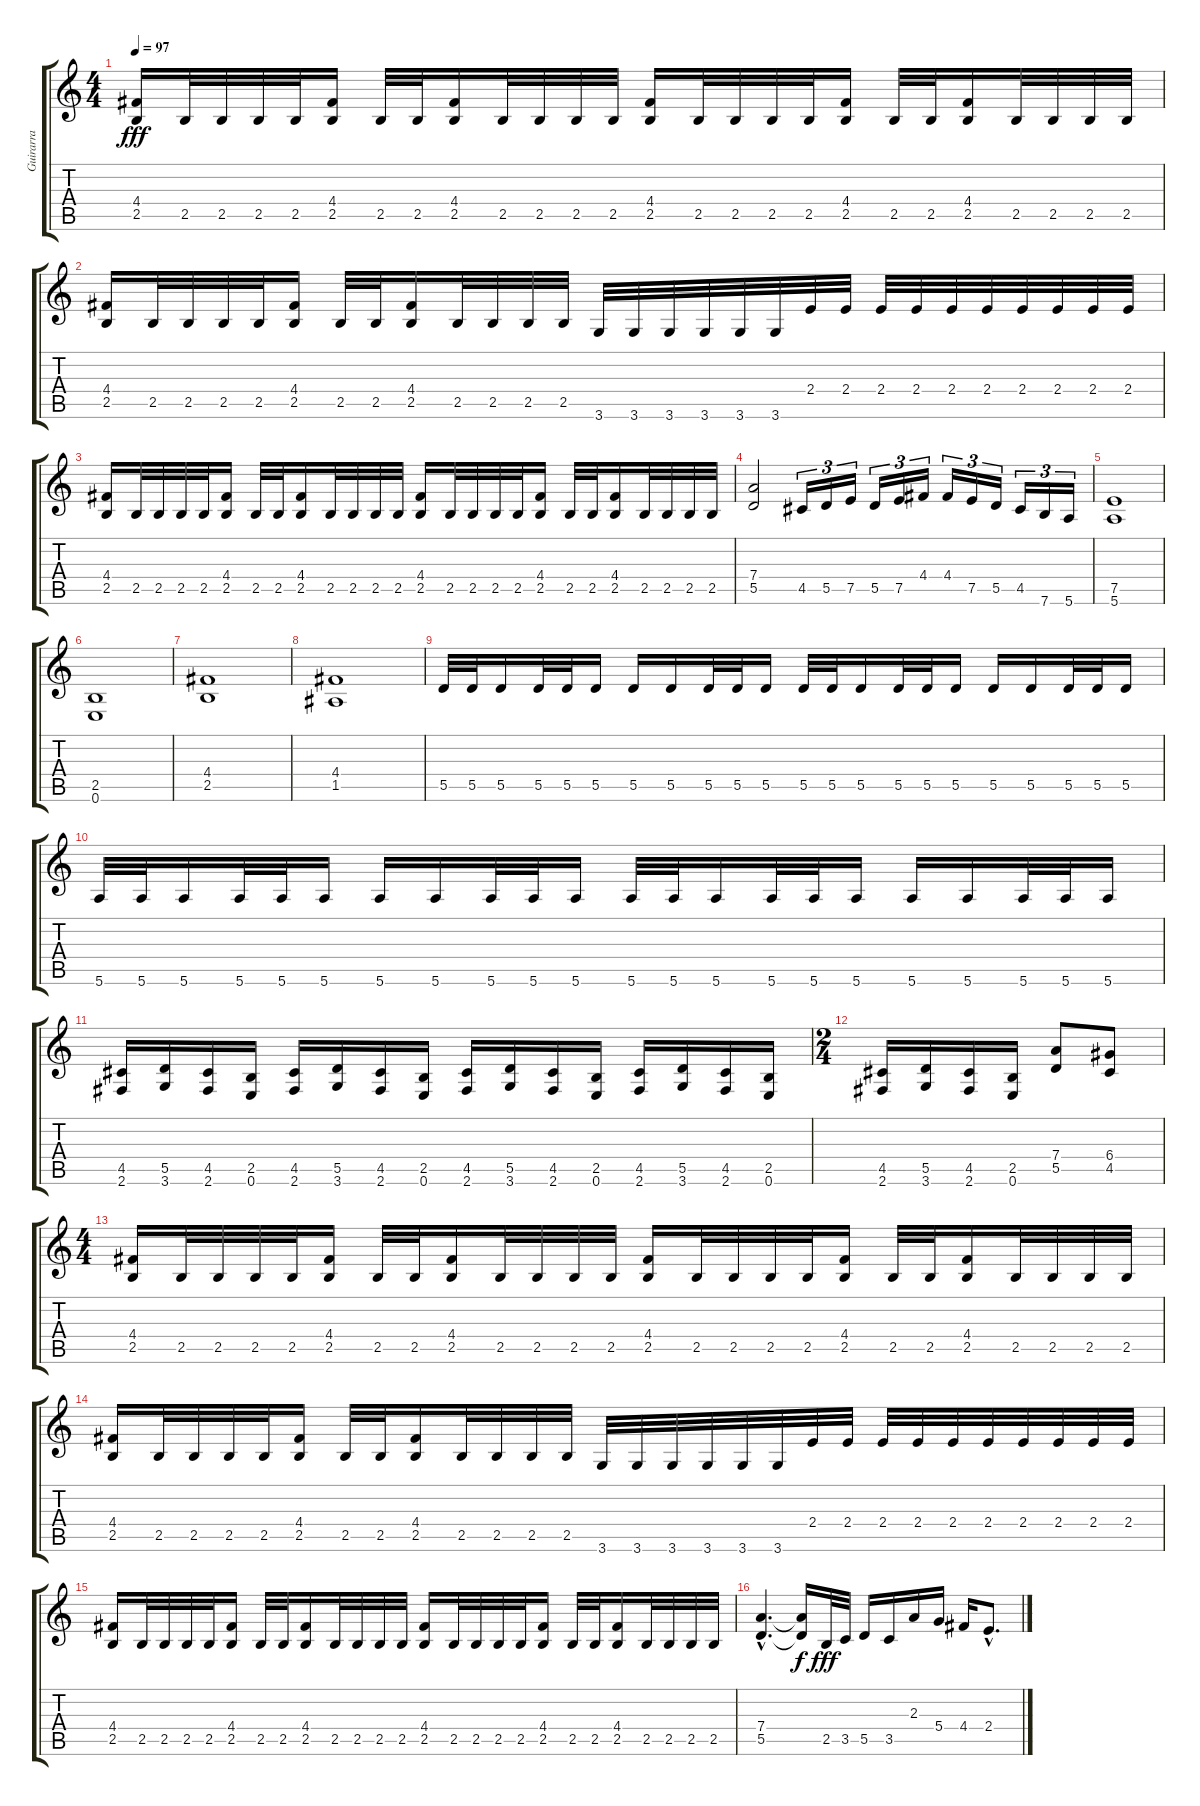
\track ("Guirarra" "Guirarra") {instrument overdrivenguitar}
\staff {score tabs}
\tuning (E4 B3 G3 D3 A2 E2) {hide}
\ts (4 4)
\tempo 97
\clef g2
\ks c
(4.4 2.5).16{dy fff} 2.5.32 2.5.32 2.5.32 2.5.32 (4.4 2.5).16 2.5.32 2.5.32 (4.4 2.5).16 2.5.32 2.5.32 2.5.32 2.5.32 (4.4 2.5).16 2.5.32 2.5.32 2.5.32 2.5.32 (4.4 2.5).16 2.5.32 2.5.32 (4.4 2.5).16 2.5.32 2.5.32 2.5.32 2.5.32 |
(4.4 2.5).16 2.5.32 2.5.32 2.5.32 2.5.32 (4.4 2.5).16 2.5.32 2.5.32 (4.4 2.5).16 2.5.32 2.5.32 2.5.32 2.5.32 3.6.32 3.6.32 3.6.32 3.6.32 3.6.32 3.6.32 2.4.32 2.4.32 2.4.32 2.4.32 2.4.32 2.4.32 2.4.32 2.4.32 2.4.32 2.4.32 |
(4.4 2.5).16 2.5.32 2.5.32 2.5.32 2.5.32 (4.4 2.5).16 2.5.32 2.5.32 (4.4 2.5).16 2.5.32 2.5.32 2.5.32 2.5.32 (4.4 2.5).16 2.5.32 2.5.32 2.5.32 2.5.32 (4.4 2.5).16 2.5.32 2.5.32 (4.4 2.5).16 2.5.32 2.5.32 2.5.32 2.5.32 |
(7.4 5.5).2 4.5.16{tu (3 2)} 5.5.16{tu (3 2)} 7.5.16{tu (3 2)} 5.5.16{tu (3 2)} 7.5.16{tu (3 2)} 4.4.16{tu (3 2)} 4.4.16{tu (3 2)} 7.5.16{tu (3 2)} 5.5.16{tu (3 2)} 4.5.16{tu (3 2)} 7.6.16{tu (3 2)} 5.6.16{tu (3 2)} |
(7.5 5.6).1 |
(2.5 0.6).1 |
(4.4 2.5).1 |
(4.4 1.5).1 |
5.5.32 5.5.32 5.5.16 5.5.32 5.5.32 5.5.16 5.5.16 5.5.16 5.5.32 5.5.32 5.5.16 5.5.32 5.5.32 5.5.16 5.5.32 5.5.32 5.5.16 5.5.16 5.5.16 5.5.32 5.5.32 5.5.16 |
5.6.32 5.6.32 5.6.16 5.6.32 5.6.32 5.6.16 5.6.16 5.6.16 5.6.32 5.6.32 5.6.16 5.6.32 5.6.32 5.6.16 5.6.32 5.6.32 5.6.16 5.6.16 5.6.16 5.6.32 5.6.32 5.6.16 |
(4.5 2.6).16 (5.5 3.6).16 (4.5 2.6).16 (2.5 0.6).16 (4.5 2.6).16 (5.5 3.6).16 (4.5 2.6).16 (2.5 0.6).16 (4.5 2.6).16 (5.5 3.6).16 (4.5 2.6).16 (2.5 0.6).16 (4.5 2.6).16 (5.5 3.6).16 (4.5 2.6).16 (2.5 0.6).16 |
\ts (2 4)
(4.5 2.6).16 (5.5 3.6).16 (4.5 2.6).16 (2.5 0.6).16 (7.4 5.5).8 (6.4 4.5).8 |
\ts (4 4)
(4.4 2.5).16 2.5.32 2.5.32 2.5.32 2.5.32 (4.4 2.5).16 2.5.32 2.5.32 (4.4 2.5).16 2.5.32 2.5.32 2.5.32 2.5.32 (4.4 2.5).16 2.5.32 2.5.32 2.5.32 2.5.32 (4.4 2.5).16 2.5.32 2.5.32 (4.4 2.5).16 2.5.32 2.5.32 2.5.32 2.5.32 |
(4.4 2.5).16 2.5.32 2.5.32 2.5.32 2.5.32 (4.4 2.5).16 2.5.32 2.5.32 (4.4 2.5).16 2.5.32 2.5.32 2.5.32 2.5.32 3.6.32 3.6.32 3.6.32 3.6.32 3.6.32 3.6.32 2.4.32 2.4.32 2.4.32 2.4.32 2.4.32 2.4.32 2.4.32 2.4.32 2.4.32 2.4.32 |
(4.4 2.5).16 2.5.32 2.5.32 2.5.32 2.5.32 (4.4 2.5).16 2.5.32 2.5.32 (4.4 2.5).16 2.5.32 2.5.32 2.5.32 2.5.32 (4.4 2.5).16 2.5.32 2.5.32 2.5.32 2.5.32 (4.4 2.5).16 2.5.32 2.5.32 (4.4 2.5).16 2.5.32 2.5.32 2.5.32 2.5.32 |
(7.4{hac} 5.5{hac}).4{d} (7.4{t} 5.5{t}).16{dy f} 2.5.32{dy fff} 3.5.32 5.5.16 3.5.16 2.3.16 5.4.16 4.4.16 2.4{hac}.8{d}
